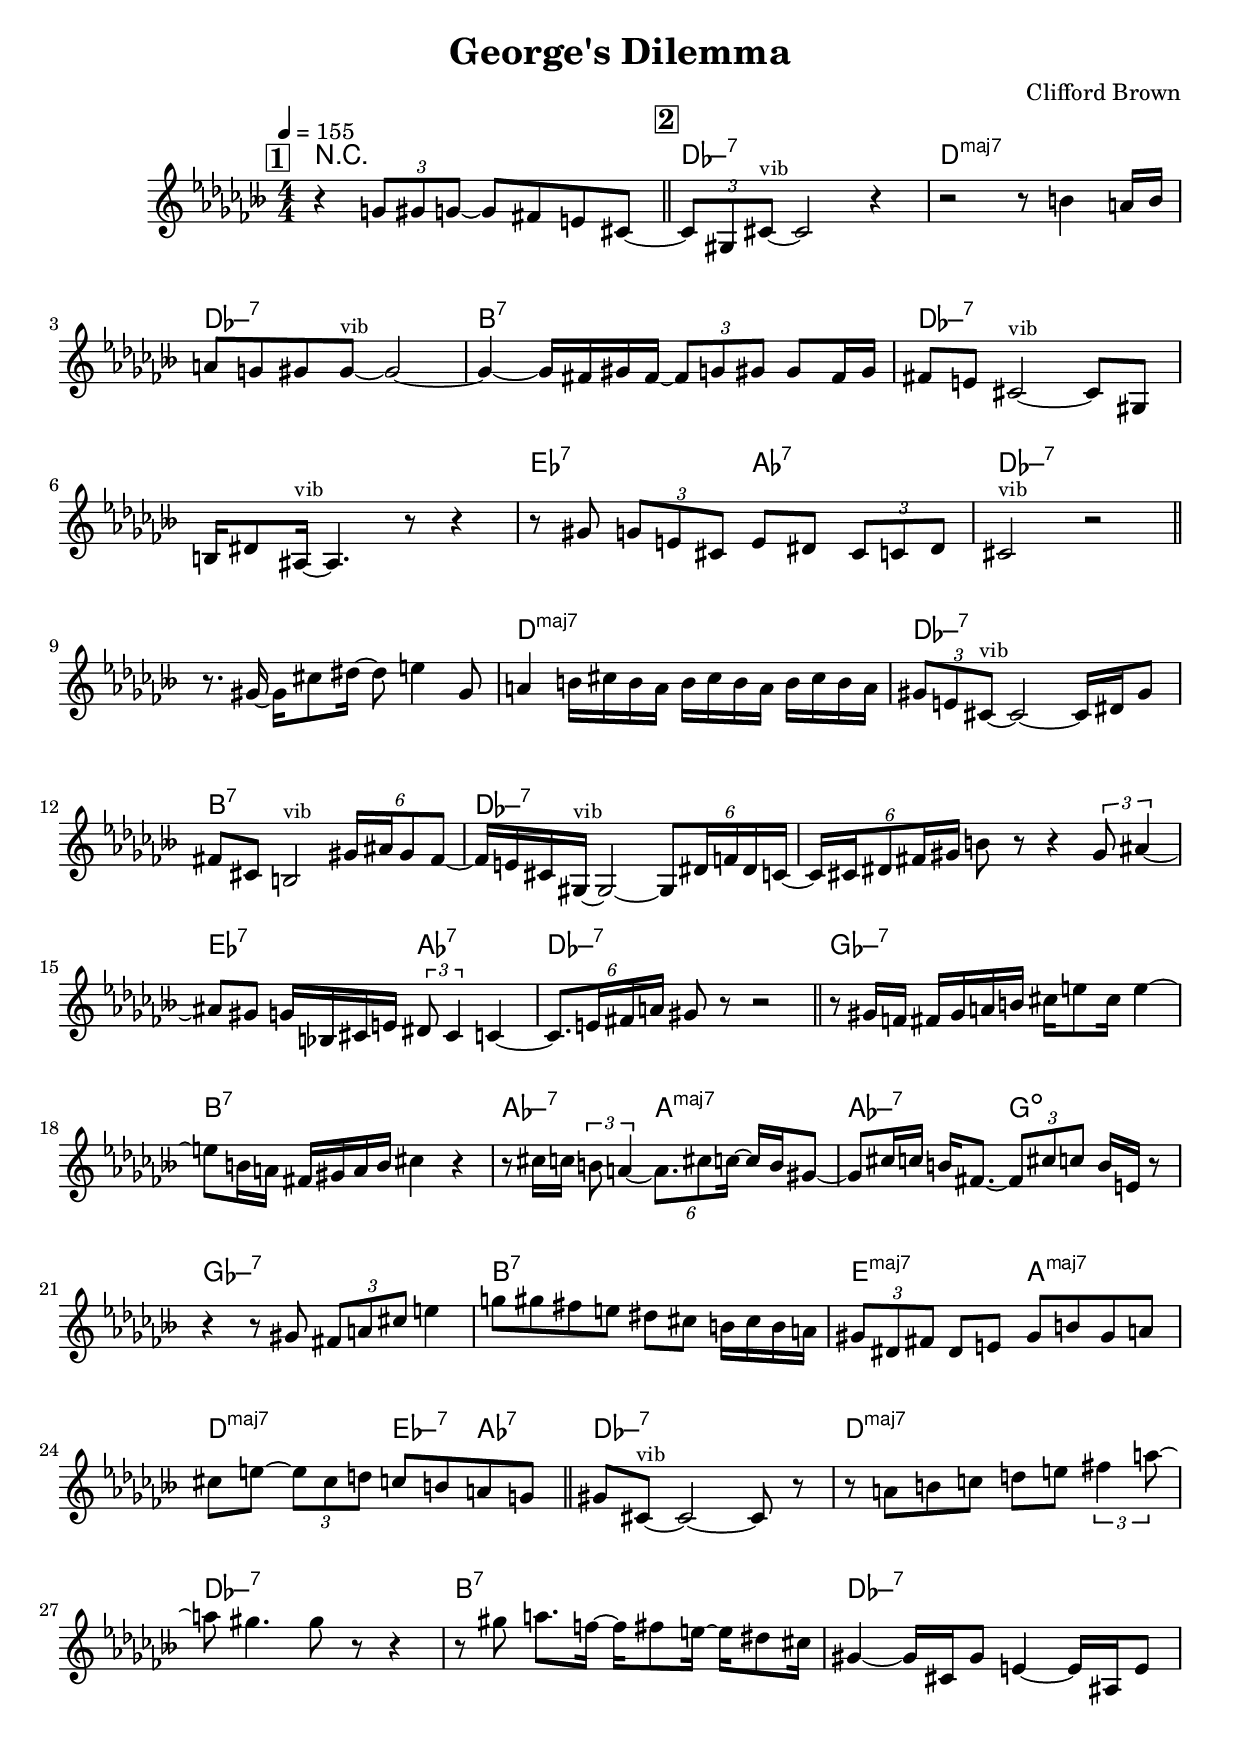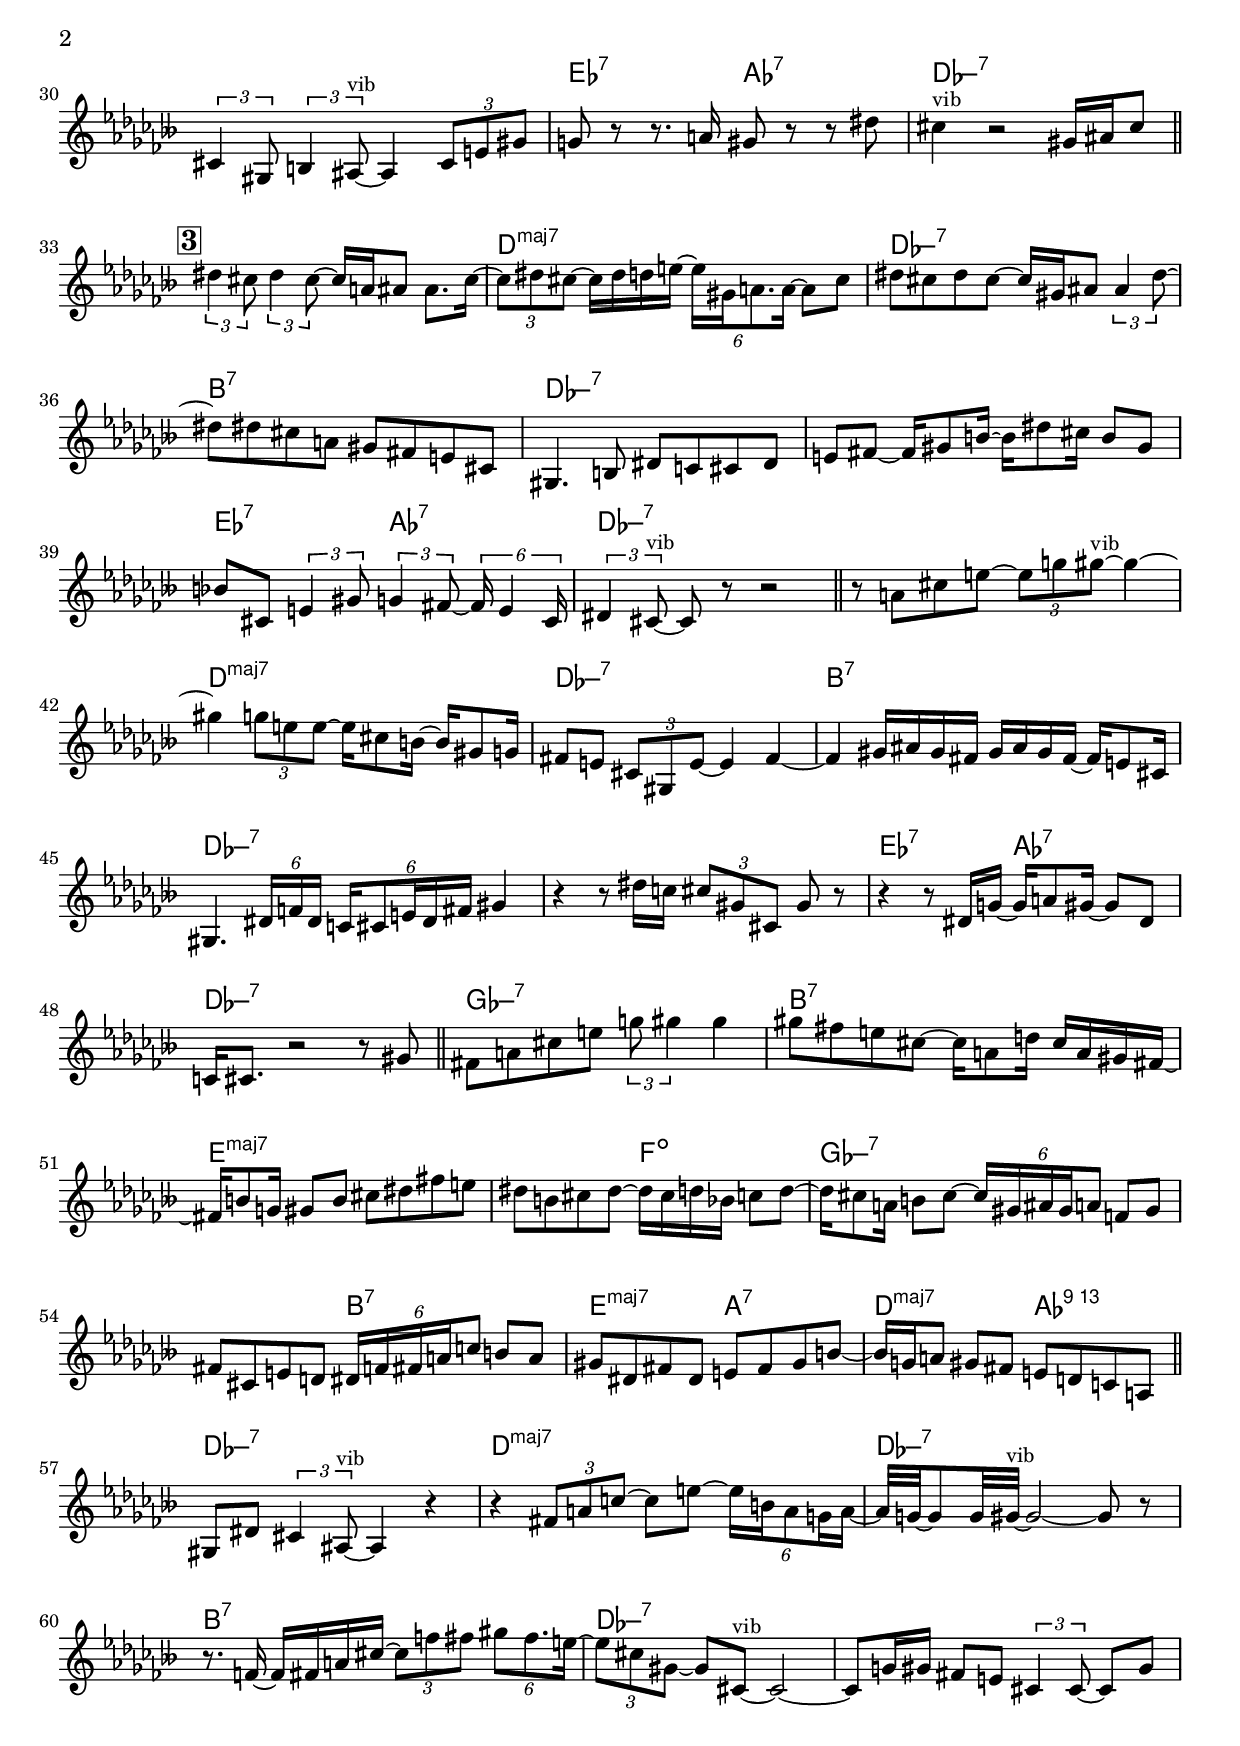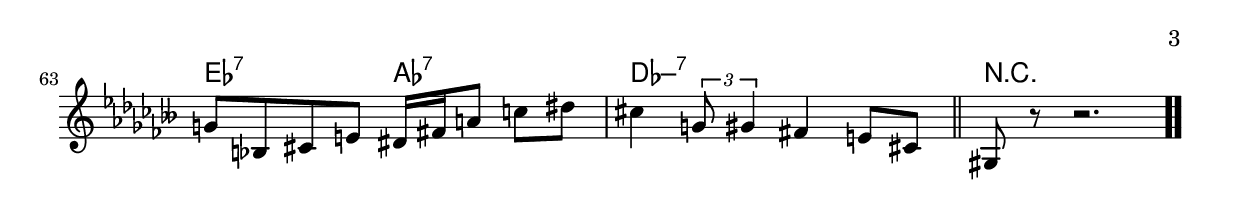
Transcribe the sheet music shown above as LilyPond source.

\version "2.13.2"

#(ly:set-option 'point-and-click #f)

\header {
  title = "George's Dilemma"
  composer = "Clifford Brown"
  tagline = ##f
}
global =
{
    \override Staff.TimeSignature #'style = #'()
    \time 4/4
    \clef "treble"
    \key des \minor
    \override Rest #'direction = #'0
    \override MultiMeasureRest #'staff-position = #0
}
\score
{
<<
    \transpose c' c'

    \new ChordNames { \chords {
      \set majorSevenSymbol = \markup { "maj7" }
      \set minorChordModifier = \markup { \char ##x2013 }
      | r1 
      | des1:min7 | d1:maj | des1:min7 | b1:7 | des1:min7 | s1 | es2:7 aes2:7 | des1:min7 
      | s1 | d1:maj | des1:min7 | b1:7 | des1:min7 | s1 | es2:7 aes2:7 | des1:min7 
      | ges1:min7 | b1:7 | aes2:min7 a2:maj | aes2:min7 g2:dim | ges1:min7 | b1:7 | e2:maj a2:maj | d2:maj es4:min7 aes4:7 
      | des1:min7 | d1:maj | des1:min7 | b1:7 | des1:min7 | s1 | es2:7 aes2:7 | des1:min7 
      | s1 | d1:maj | des1:min7 | b1:7 | des1:min7 | s1 | es2:7 aes2:7 | des1:min7 
      | s1 | d1:maj | des1:min7 | b1:7 | des1:min7 | s1 | es2:7 aes2:7 | des1:min7 
      | ges1:min7 | b1:7 | e1:maj | s2 f2:dim | ges1:min7 | s2 b2:7 | e2:maj a2:7 | d2:maj aes2:775+ 
      | des1:min7 | d1:maj | des1:min7 | b1:7 | des1:min7 | s1 | es2:7 aes2:7 | des1:min7 
      | r1|
      }
      }

    \new Staff
    <<
    \transpose c' c'

    {
      \global
  		%\override Score.MetronomeMark #'transparent = ##t
  		%\override Score.MetronomeMark #'stencil = ##f
  		
  		\override HorizontalBracket #'direction = #UP
  		\override HorizontalBracket #'bracket-flare = #'(0 . 0)
  		
  		\override TextSpanner #'dash-fraction = #1.0
  		\override TextSpanner #'bound-details #'left #'text = \markup{ \concat{\draw-line #'(0 . -1.0) \draw-line #'(1.0 . 0) }}
  		\override TextSpanner #'bound-details #'right #'text = \markup{ \concat{ \draw-line #'(1.0 . 0) \draw-line #'(0 . -1.0) }}
          \set Score.markFormatter = #format-mark-box-numbers


      \tempo 4 = 155
      \set Score.currentBarNumber = #0
     
      \bar "||" \mark \default r4 \tuplet 3/2 {g'8 gis'8 g'8~} g'8 fis'8 e'8 cis'8~ 
      \bar "||" \mark \default \tuplet 3/2 {cis'8 gis8 cis'8~^\markup{\left-align \small vib}} cis'2 r4 
      | r2 r8 b'4 a'16 b'16 
      | a'8 g'8 gis'8 gis'8~^\markup{\left-align \small vib} gis'2~ 
      | gis'4~ gis'16 fis'16 gis'16 fis'16~ \tuplet 3/2 {fis'8 g'8 gis'8} gis'8 fis'16 gis'16 
      | fis'8 e'8 cis'2~^\markup{\left-align \small vib} cis'8 gis8 
      | b16 dis'8 ais16~^\markup{\left-align \small vib} ais4. r8 r4 
      | r8 gis'8 \tuplet 3/2 {g'8 e'8 cis'8} e'8 dis'8 \tuplet 3/2 {cis'8 c'8 dis'8} 
      | cis'2^\markup{\left-align \small vib} r2 
      \bar "||" r8. gis'16~ gis'16 cis''8 dis''16~ dis''8 e''4 gis'8 
      | a'4 b'16 cis''16 b'16 a'16 b'16 cis''16 b'16 a'16 b'16 cis''16 b'16 a'16 
      | \tuplet 3/2 {gis'8 e'8 cis'8~^\markup{\left-align \small vib}} cis'2~ cis'16 dis'16 gis'8 
      | fis'8 cis'8 b2^\markup{\left-align \small vib} \tuplet 6/4 {gis'16 ais'16 gis'8 fis'8~} 
      | fis'16 e'16 cis'16 gis16~^\markup{\left-align \small vib} gis2~ \tuplet 6/4 {gis8 dis'16 f'16 dis'16 c'16~} 
      | \tuplet 6/4 {c'16 cis'16 dis'8 fis'16 gis'16} b'8 r8 r4 \tuplet 3/2 {gis'8 ais'4~} 
      | ais'8 gis'8 g'16 bes16 cis'16 e'16 \tuplet 3/2 {dis'8 cis'4} c'4~ 
      | \tuplet 6/4 {c'8. e'16 fis'16 a'16} gis'8 r8 r2 
      \bar "||" r8 gis'16 f'16 fis'16 gis'16 a'16 b'16 cis''16 e''8 cis''16 e''4~ 
      | e''8 b'16 a'16 fis'16 gis'16 a'16 b'16 cis''4 r4 
      | r8 cis''16 c''16 \tuplet 3/2 {b'8 a'4~} \tuplet 6/4 {a'8. cis''8 c''16~} c''16 b'16 gis'8~ 
      | gis'8 cis''16 c''16 b'16 fis'8.~ \tuplet 3/2 {fis'8 cis''8 c''8} b'16 e'16 r8 
      | r4 r8 gis'8 \tuplet 3/2 {fis'8 a'8 cis''8} e''4 
      | g''8 gis''8 fis''8 e''8 dis''8 cis''8 b'16 cis''16 b'16 a'16 
      | \tuplet 3/2 {gis'8 dis'8 fis'8} dis'8 e'8 gis'8 b'8 gis'8 a'8 
      | cis''8 e''8~ \tuplet 3/2 {e''8 cis''8 d''8} c''8 b'8 a'8 g'8\glissando  
      \bar "||" gis'8 cis'8~^\markup{\left-align \small vib} cis'2~ cis'8 r8 
      | r8 a'8 b'8 c''8 d''8 e''8 \tuplet 3/2 {fis''4 a''8~} 
      | a''8 gis''4. gis''8 r8 r4 
      | r8 gis''8 a''8. f''16~ f''16 fis''8 e''16~ e''16 dis''8 cis''16 
      | gis'4~ gis'16 cis'16 gis'8 e'4~ e'16 ais16 e'8 
      | \tuplet 3/2 {cis'4 gis8} \tuplet 3/2 {b4 ais8~^\markup{\left-align \small vib}} ais4 \tuplet 3/2 {cis'8 e'8 gis'8} 
      | g'8 r8 r8. a'16 gis'8 r8 r8 dis''8 
      | cis''4^\markup{\left-align \small vib} r2 gis'16 ais'16 cis''8 
      \bar "||" \mark \default \tuplet 3/2 {dis''4 cis''8} \tuplet 3/2 {dis''4 cis''8~} cis''16 a'16 ais'8 ais'8. cis''16~ 
      | \tuplet 3/2 {cis''8 dis''8 cis''8~} cis''16 dis''16 d''16 e''16~ \tuplet 6/4 {e''16 gis'16 a'8. a'16~} a'8 cis''8 
      | dis''8 cis''8 dis''8 cis''8~ cis''16 gis'16\glissando  ais'8 \tuplet 3/2 {ais'4 dis''8~} 
      | dis''8 dis''8 cis''8 a'8 gis'8 fis'8 e'8 cis'8 
      | gis4. b8 dis'8 c'8 cis'8 dis'8 
      | e'8 fis'8~ fis'16 gis'8 b'16~ b'16 dis''8 cis''16 b'8 gis'8 
      | bes'8 cis'8 \tuplet 3/2 {e'4 gis'8} \tuplet 3/2 {g'4 fis'8~} \tuplet 6/4 {fis'16 e'4 cis'16} 
      | \tuplet 3/2 {dis'4 cis'8~^\markup{\left-align \small vib}} cis'8 r8 r2 
      \bar "||" r8 a'8 cis''8 e''8~ \tuplet 3/2 {e''8 g''8 gis''8~^\markup{\left-align \small vib}} gis''4~ 
      | gis''4 \tuplet 3/2 {g''8 e''8 e''8~} e''16 cis''8 b'16~ b'16 gis'8 g'16 
      | fis'8 e'8 \tuplet 3/2 {cis'8 gis8 e'8~} e'4 fis'4~ 
      | fis'4 gis'16 ais'16 gis'16 fis'16 gis'16 ais'16 gis'16 fis'16~ fis'16 e'8 cis'16 
      | gis4. \tuplet 6/4 {dis'16 f'16 dis'16} \tuplet 6/4 {c'16 cis'8 e'16 dis'16 fis'16} gis'4 
      | r4 r8 dis''16 c''16 \tuplet 3/2 {cis''8 gis'8 cis'8} gis'8 r8 
      | r4 r8 dis'16 g'16~ g'16 a'8 gis'16~ gis'8 dis'8 
      | c'16 cis'8. r2 r8 gis'8 
      \bar "||" fis'8 a'8 cis''8 e''8 \tuplet 3/2 {g''8 gis''4} gis''4 
      | gis''8 fis''8 e''8 cis''8~ cis''16 a'8 d''16 cis''16 a'16 gis'16 fis'16~ 
      | fis'16 b'8 g'16 gis'8 b'8 cis''8 dis''8 fis''8 e''8 
      | dis''8 b'8 cis''8 dis''8~ dis''16 cis''16 d''16 bes'16 c''8 d''8~ 
      | d''16 cis''8 a'16 b'8 cis''8~ \tuplet 6/4 {cis''16 gis'16 ais'16 gis'16 a'8} f'8 gis'8 
      | fis'8 cis'8 e'8 d'8 \tuplet 6/4 {dis'16 f'16 fis'16 a'16 c''8} b'8 a'8 
      | gis'8 dis'8 fis'8 dis'8 e'8 fis'8 gis'8 b'8~ 
      | b'16 g'16 a'8 gis'8 fis'8 e'8 d'8 c'8 a8 
      \bar "||" gis8 dis'8 \tuplet 3/2 {cis'4 ais8~^\markup{\left-align \small vib}} ais4 r4 
      | r4 \tuplet 3/2 {fis'8 a'8 c''8~} c''8 e''8~ \tuplet 6/4 {e''16 b'16 a'8 g'16 a'16~} 
      | a'32 g'32~ g'8 g'32 gis'32~^\markup{\left-align \small vib} gis'2~ gis'8 r8 
      | r8. f'16~ f'16 fis'16 a'16 cis''16~ \tuplet 3/2 {cis''8 f''8 fis''8} \tuplet 6/4 {gis''8 fis''8. e''16~} 
      | \tuplet 3/2 {e''8 cis''8 gis'8~} gis'8 cis'8~^\markup{\left-align \small vib} cis'2~ 
      | cis'8 g'16 gis'16 fis'8 e'8 \tuplet 3/2 {cis'4 cis'8~} cis'8 gis'8 
      | g'8 bes8 cis'8 e'8 dis'16 fis'16 a'8 c''8 dis''8 
      | cis''4 \tuplet 3/2 {g'8 gis'4} fis'4 e'8 cis'8 
      \bar "||" gis8 r8 r2.\bar  ".."
    }
    >>
>>    
}
